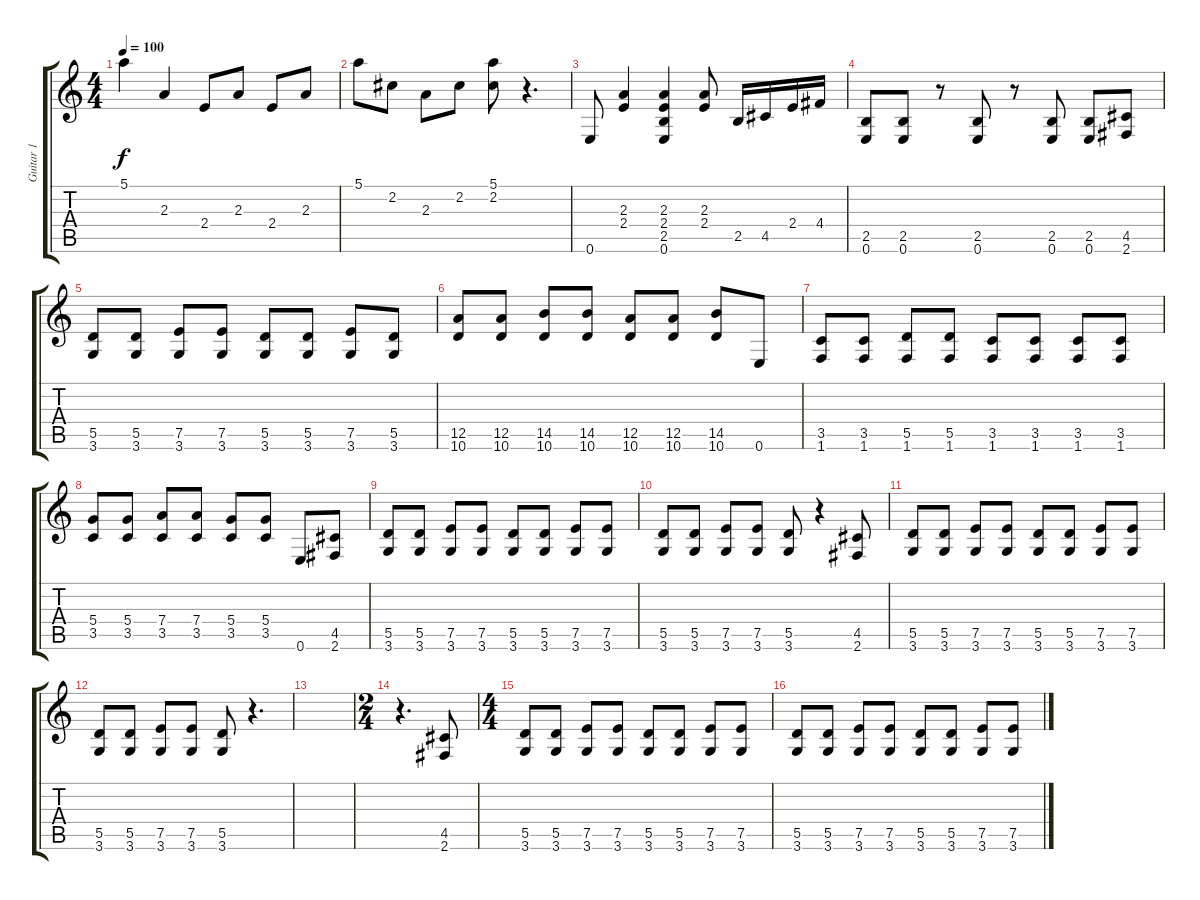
\track ("Guitar 1" "Guitar 1") {instrument distortionguitar}
\staff {score tabs}
\tuning (E4 B3 G3 D3 A2 E2) {hide}
\ts (4 4)
\tempo 100
\clef g2
\ks c
5.1.4{dy f} 2.3.4 2.4.8 2.3.8 2.4.8 2.3.8 |
5.1.8 2.2.8 2.3.8 2.2.8 (5.1 2.2).8 r.4{d} |
0.6.8 (2.3 2.4).4 (2.3 2.4 2.5 0.6).4 (2.3 2.4).8 2.5.16 4.5.16 2.4.16 4.4.16 |
(2.5 0.6).8 (2.5 0.6).8 r.8 (2.5 0.6).8 r.8 (2.5 0.6).8 (2.5 0.6).8 (4.5 2.6).8 |
(5.5 3.6).8 (5.5 3.6).8 (7.5 3.6).8 (7.5 3.6).8 (5.5 3.6).8 (5.5 3.6).8 (7.5 3.6).8 (5.5 3.6).8 |
(12.5 10.6).8 (12.5 10.6).8 (14.5 10.6).8 (14.5 10.6).8 (12.5 10.6).8 (12.5 10.6).8 (14.5 10.6).8 0.6.8 |
(3.5 1.6).8 (3.5 1.6).8 (5.5 1.6).8 (5.5 1.6).8 (3.5 1.6).8 (3.5 1.6).8 (3.5 1.6).8 (3.5 1.6).8 |
(5.4 3.5).8 (5.4 3.5).8 (7.4 3.5).8 (7.4 3.5).8 (5.4 3.5).8 (5.4 3.5).8 0.6.8 (4.5 2.6).8 |
(5.5 3.6).8 (5.5 3.6).8 (7.5 3.6).8 (7.5 3.6).8 (5.5 3.6).8 (5.5 3.6).8 (7.5 3.6).8 (7.5 3.6).8 |
(5.5 3.6).8 (5.5 3.6).8 (7.5 3.6).8 (7.5 3.6).8 (5.5 3.6).8 r.4 (4.5 2.6).8 |
(5.5 3.6).8 (5.5 3.6).8 (7.5 3.6).8 (7.5 3.6).8 (5.5 3.6).8 (5.5 3.6).8 (7.5 3.6).8 (7.5 3.6).8 |
(5.5 3.6).8 (5.5 3.6).8 (7.5 3.6).8 (7.5 3.6).8 (5.5 3.6).8 r.4{d} |
|
\ts (2 4)
r.4{d} (4.5 2.6).8 |
\ts (4 4)
(5.5 3.6).8 (5.5 3.6).8 (7.5 3.6).8 (7.5 3.6).8 (5.5 3.6).8 (5.5 3.6).8 (7.5 3.6).8 (7.5 3.6).8 |
(5.5 3.6).8 (5.5 3.6).8 (7.5 3.6).8 (7.5 3.6).8 (5.5 3.6).8 (5.5 3.6).8 (7.5 3.6).8 (7.5 3.6).8
